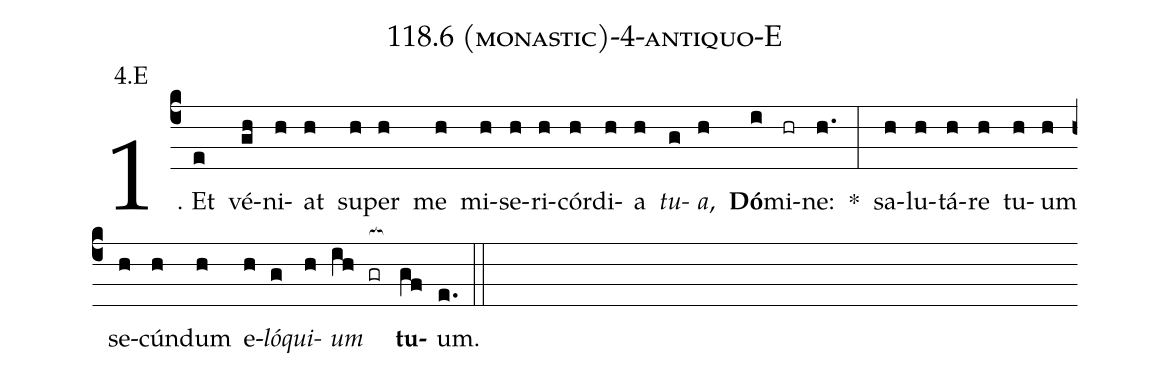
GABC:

name: 118.6 (monastic)-4-antiquo-E;
annotation: 4.E;
%%
(c4)1. Et(e) vé(gh)ni(h)at(h) su(h)per(h) me(h) mi(h)se(h)ri(h)cór(h)di(h)a(h) <i>tu</i>(g)<i>a</i>,(h) <b>Dó</b>(i)mi(hr)ne:(h.) *(:) sa(h)lu(h)tá(h)re(h) tu(h)um(h) se(h)cún(h)dum(h) e(h)<i>ló</i>(g)<i>qui</i>(h)<i>um</i>(ih gr[ocb:1{]) <b>tu</b>(gf[ocb:0}])um.(e.) (::)
